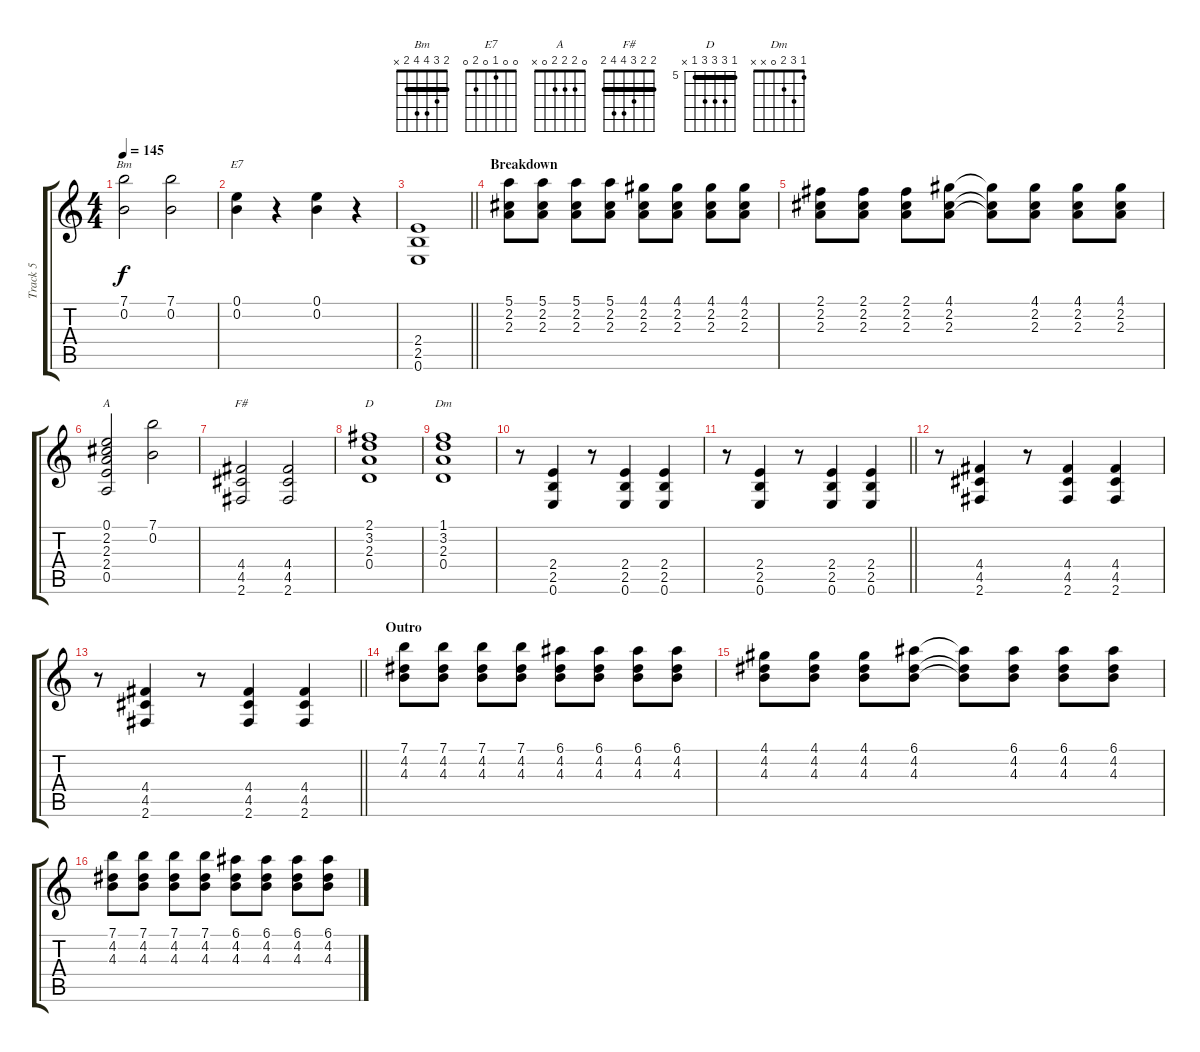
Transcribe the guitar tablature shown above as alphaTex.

\track ("Track 5" "Track 5") {instrument acousticguitarsteel}
\staff {score tabs}
\tuning (E4 B3 G3 D3 A2 E2) {hide}
\chord ("Bm" 2 3 4 4 2 x) {barre 2}
\chord ("E7" 0 0 1 0 2 0)
\chord ("A" 0 2 2 2 0 x)
\chord ("F#" 2 2 3 4 4 2) {barre 2}
\chord ("D" 5 7 7 7 5 x) {firstfret 5 barre 5}
\chord ("Dm" 1 3 2 0 x x)
\ts (4 4)
\tempo 145
\clef g2
\ks c
(7.1 0.2).2{ch "Bm" dy f} (7.1 0.2).2 |
(0.1 0.2).4{ch "E7"} r.4 (0.1 0.2).4 r.4 |
\barLineRight lightlight
(2.4 2.5 0.6).1 |
\section ("" "Breakdown")
(5.1 2.2 2.3).8 (5.1 2.2 2.3).8 (5.1 2.2 2.3).8 (5.1 2.2 2.3).8 (4.1 2.2 2.3).8 (4.1 2.2 2.3).8 (4.1 2.2 2.3).8 (4.1 2.2 2.3).8 |
(2.1 2.2 2.3).8 (2.1 2.2 2.3).8 (2.1 2.2 2.3).8 (4.1 2.2 2.3).8 (4.1{t} 2.2{t} 2.3{t}).8 (4.1 2.2 2.3).8 (4.1 2.2 2.3).8 (4.1 2.2 2.3).8 |
(0.1 2.2 2.3 2.4 0.5).2{ch "A"} (7.1 0.2).2 |
(4.4 4.5 2.6).2{ch "F#"} (4.4 4.5 2.6).2 |
(2.1 3.2 2.3 0.4).1{ch "D"} |
(1.1 3.2 2.3 0.4).1{ch "Dm"} |
r.8 (2.4 2.5 0.6).4 r.8 (2.4 2.5 0.6).4 (2.4 2.5 0.6).4 |
\barLineRight lightlight
r.8 (2.4 2.5 0.6).4 r.8 (2.4 2.5 0.6).4 (2.4 2.5 0.6).4 |
r.8 (4.4 4.5 2.6).4 r.8 (4.4 4.5 2.6).4 (4.4 4.5 2.6).4 |
\barLineRight lightlight
r.8 (4.4 4.5 2.6).4 r.8 (4.4 4.5 2.6).4 (4.4 4.5 2.6).4 |
\section ("" "Outro")
(7.1 4.2 4.3).8 (7.1 4.2 4.3).8 (7.1 4.2 4.3).8 (7.1 4.2 4.3).8 (6.1 4.2 4.3).8 (6.1 4.2 4.3).8 (6.1 4.2 4.3).8 (6.1 4.2 4.3).8 |
(4.1 4.2 4.3).8 (4.1 4.2 4.3).8 (4.1 4.2 4.3).8 (6.1 4.2 4.3).8 (6.1{t} 4.2{t} 4.3{t}).8 (6.1 4.2 4.3).8 (6.1 4.2 4.3).8 (6.1 4.2 4.3).8 |
(7.1 4.2 4.3).8 (7.1 4.2 4.3).8 (7.1 4.2 4.3).8 (7.1 4.2 4.3).8 (6.1 4.2 4.3).8 (6.1 4.2 4.3).8 (6.1 4.2 4.3).8 (6.1 4.2 4.3).8
